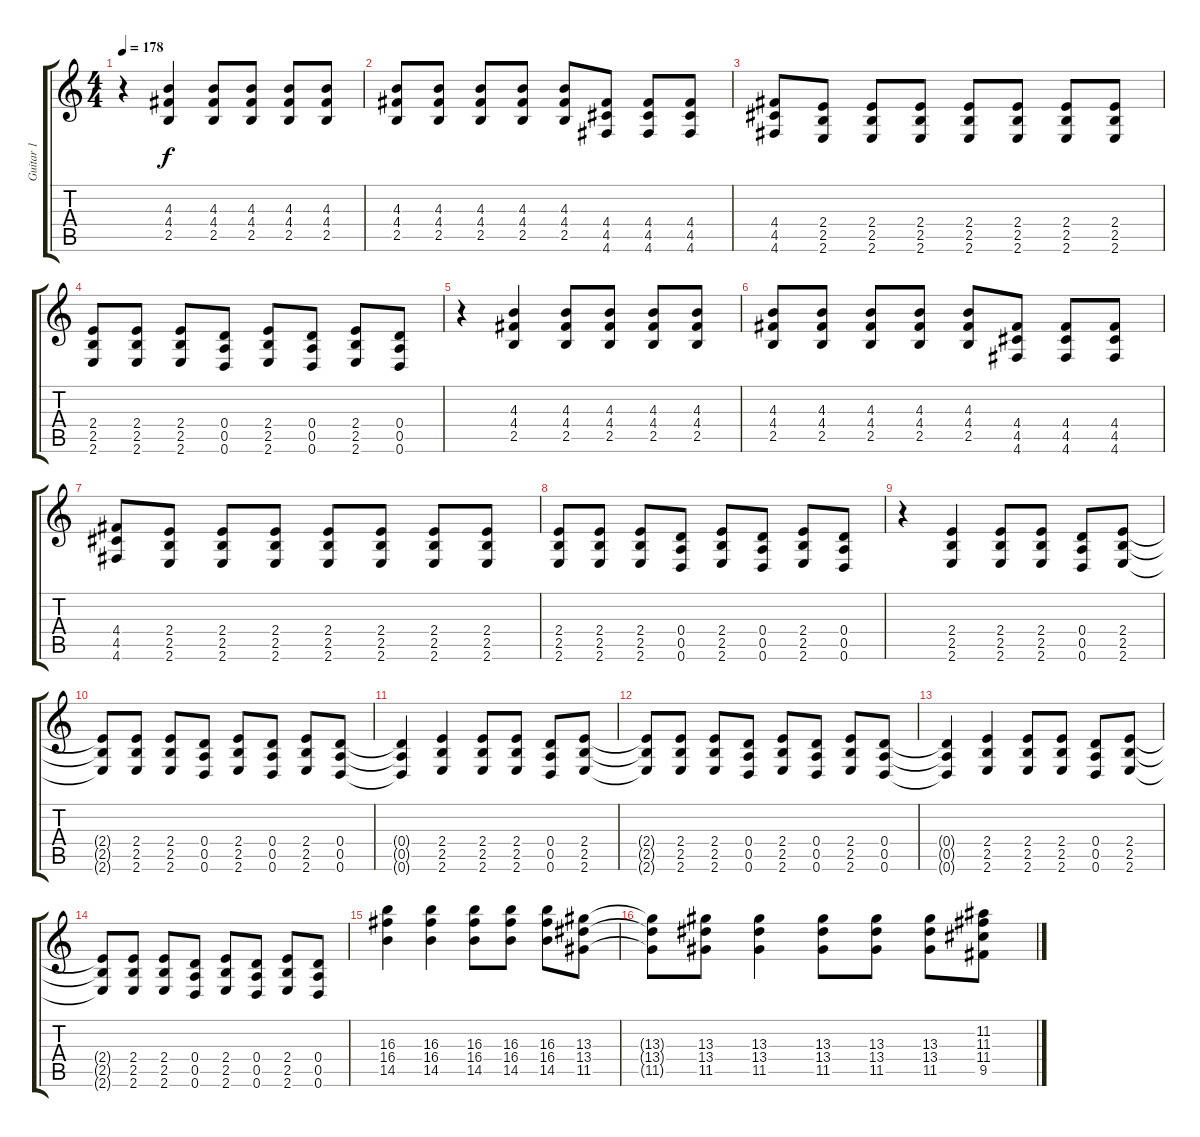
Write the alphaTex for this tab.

\track ("Guitar 1" "Guitar 1") {instrument distortionguitar}
\staff {score tabs}
\tuning (E4 B3 G3 D3 A2 D2) {hide}
\ts (4 4)
\tempo 178
\clef g2
\ks c
r.4{dy f} (4.3 4.4 2.5).4 (4.3 4.4 2.5).8 (4.3 4.4 2.5).8 (4.3 4.4 2.5).8 (4.3 4.4 2.5).8 |
(4.3 4.4 2.5).8 (4.3 4.4 2.5).8 (4.3 4.4 2.5).8 (4.3 4.4 2.5).8 (4.3 4.4 2.5).8 (4.4 4.5 4.6).8 (4.4 4.5 4.6).8 (4.4 4.5 4.6).8 |
(4.4 4.5 4.6).8 (2.4 2.5 2.6).8 (2.4 2.5 2.6).8 (2.4 2.5 2.6).8 (2.4 2.5 2.6).8 (2.4 2.5 2.6).8 (2.4 2.5 2.6).8 (2.4 2.5 2.6).8 |
(2.4 2.5 2.6).8 (2.4 2.5 2.6).8 (2.4 2.5 2.6).8 (0.4 0.5 0.6).8 (2.4 2.5 2.6).8 (0.4 0.5 0.6).8 (2.4 2.5 2.6).8 (0.4 0.5 0.6).8 |
r.4 (4.3 4.4 2.5).4 (4.3 4.4 2.5).8 (4.3 4.4 2.5).8 (4.3 4.4 2.5).8 (4.3 4.4 2.5).8 |
(4.3 4.4 2.5).8 (4.3 4.4 2.5).8 (4.3 4.4 2.5).8 (4.3 4.4 2.5).8 (4.3 4.4 2.5).8 (4.4 4.5 4.6).8 (4.4 4.5 4.6).8 (4.4 4.5 4.6).8 |
(4.4 4.5 4.6).8 (2.4 2.5 2.6).8 (2.4 2.5 2.6).8 (2.4 2.5 2.6).8 (2.4 2.5 2.6).8 (2.4 2.5 2.6).8 (2.4 2.5 2.6).8 (2.4 2.5 2.6).8 |
(2.4 2.5 2.6).8 (2.4 2.5 2.6).8 (2.4 2.5 2.6).8 (0.4 0.5 0.6).8 (2.4 2.5 2.6).8 (0.4 0.5 0.6).8 (2.4 2.5 2.6).8 (0.4 0.5 0.6).8 |
r.4 (2.4 2.5 2.6).4 (2.4 2.5 2.6).8 (2.4 2.5 2.6).8 (0.4 0.5 0.6).8 (2.4 2.5 2.6).8 |
(2.4{t} 2.5{t} 2.6{t}).8 (2.4 2.5 2.6).8 (2.4 2.5 2.6).8 (0.4 0.5 0.6).8 (2.4 2.5 2.6).8 (0.4 0.5 0.6).8 (2.4 2.5 2.6).8 (0.4 0.5 0.6).8 |
(0.4{t} 0.5{t} 0.6{t}).4 (2.4 2.5 2.6).4 (2.4 2.5 2.6).8 (2.4 2.5 2.6).8 (0.4 0.5 0.6).8 (2.4 2.5 2.6).8 |
(2.4{t} 2.5{t} 2.6{t}).8 (2.4 2.5 2.6).8 (2.4 2.5 2.6).8 (0.4 0.5 0.6).8 (2.4 2.5 2.6).8 (0.4 0.5 0.6).8 (2.4 2.5 2.6).8 (0.4 0.5 0.6).8 |
(0.4{t} 0.5{t} 0.6{t}).4 (2.4 2.5 2.6).4 (2.4 2.5 2.6).8 (2.4 2.5 2.6).8 (0.4 0.5 0.6).8 (2.4 2.5 2.6).8 |
(2.4{t} 2.5{t} 2.6{t}).8 (2.4 2.5 2.6).8 (2.4 2.5 2.6).8 (0.4 0.5 0.6).8 (2.4 2.5 2.6).8 (0.4 0.5 0.6).8 (2.4 2.5 2.6).8 (0.4 0.5 0.6).8 |
(16.3 16.4 14.5).4 (16.3 16.4 14.5).4 (16.3 16.4 14.5).8 (16.3 16.4 14.5).8 (16.3 16.4 14.5).8 (13.3 13.4 11.5).8 |
(13.3{t} 13.4{t} 11.5{t}).8 (13.3 13.4 11.5).8 (13.3 13.4 11.5).4 (13.3 13.4 11.5).8 (13.3 13.4 11.5).8 (13.3 13.4 11.5).8 (11.2 11.3 11.4 9.5).8
